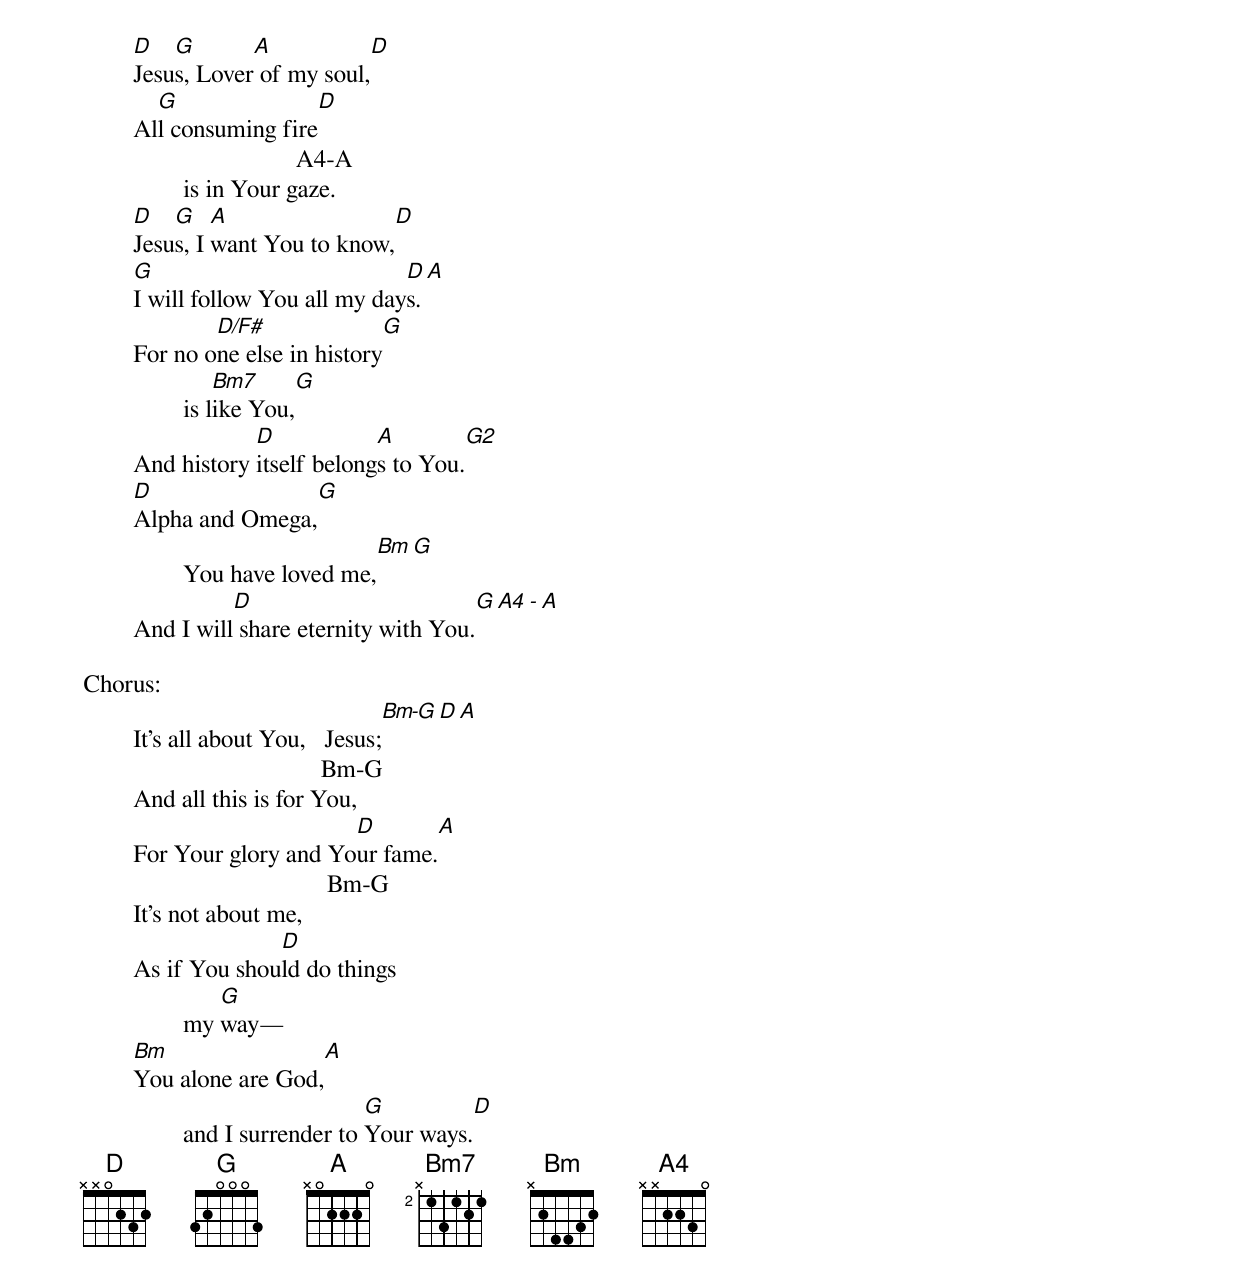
	D   G       A                      D
	Jesus, Lover of my soul,
	  G                           D
	All consuming fire
	                          A4-A
		is in Your gaze.
	D   G    A                               D
	Jesus, I want You to know,
	G                           D                   A
	I will follow You all my days.
	        D/F#                      G
	For no one else in history
		    Bm7     G
		is like You,
	            D            A                             G2
	And history itself belongs to You.
	D                      G
	Alpha and Omega,
		                     Bm       G
		You have loved me,
	          D                        G                   A4 - A
	And I will share eternity with You.

Chorus:
	                              Bm-G D A
	It’s all about You,   Jesus;
	                              Bm-G
	And all this is for You,
	                     D                               A
	For Your glory and Your fame.
	                               Bm-G
	It’s not about me,
	              D
	As if You should do things
		   G
		my way—
	Bm                          A
	You alone are God,
		                   G                              D
		and I surrender to Your ways.
